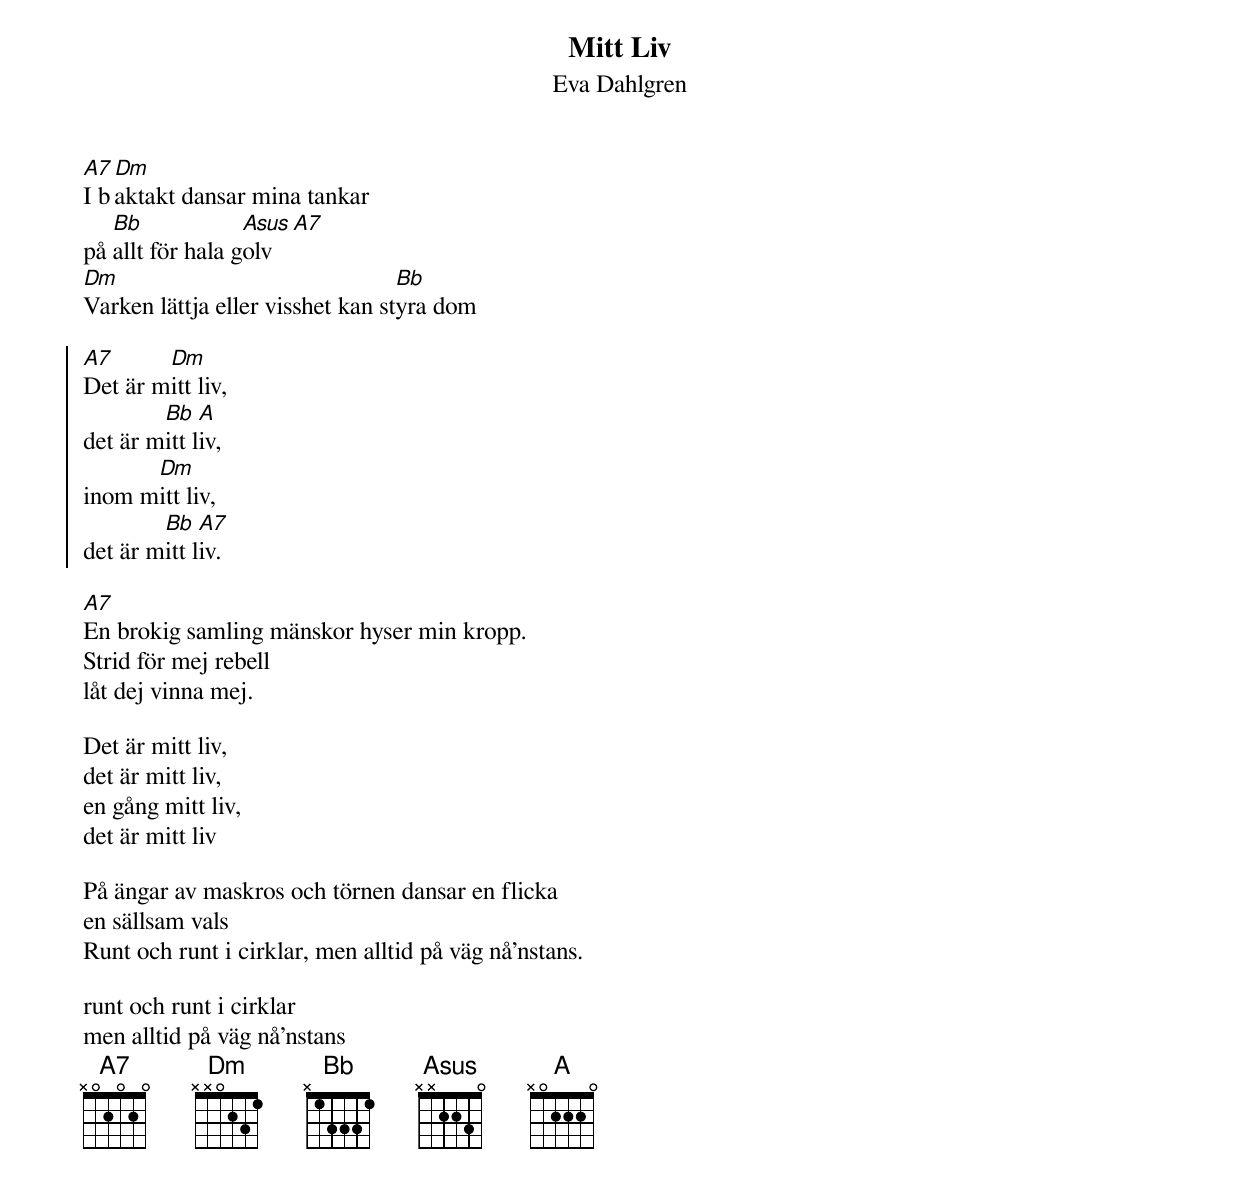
{t:Mitt Liv}
{st:Eva Dahlgren}
[A7]I b[Dm]aktakt dansar mina tankar
på [Bb]allt för hala g[Asus]olv [A7]
[Dm]Varken lättja eller visshet kan st[Bb]yra dom

{soc}
[A7]Det är m[Dm]itt liv,
det är m[Bb]itt l[A]iv,
inom m[Dm]itt liv,
det är m[Bb]itt l[A7]iv.
{eoc}

[A7]En brokig samling mänskor hyser min kropp.
Strid för mej rebell
låt dej vinna mej.

Det är mitt liv,
det är mitt liv,
en gång mitt liv,
det är mitt liv

På ängar av maskros och törnen dansar en flicka
en sällsam vals
Runt och runt i cirklar, men alltid på väg nå'nstans.

runt och runt i cirklar
men alltid på väg nå'nstans
